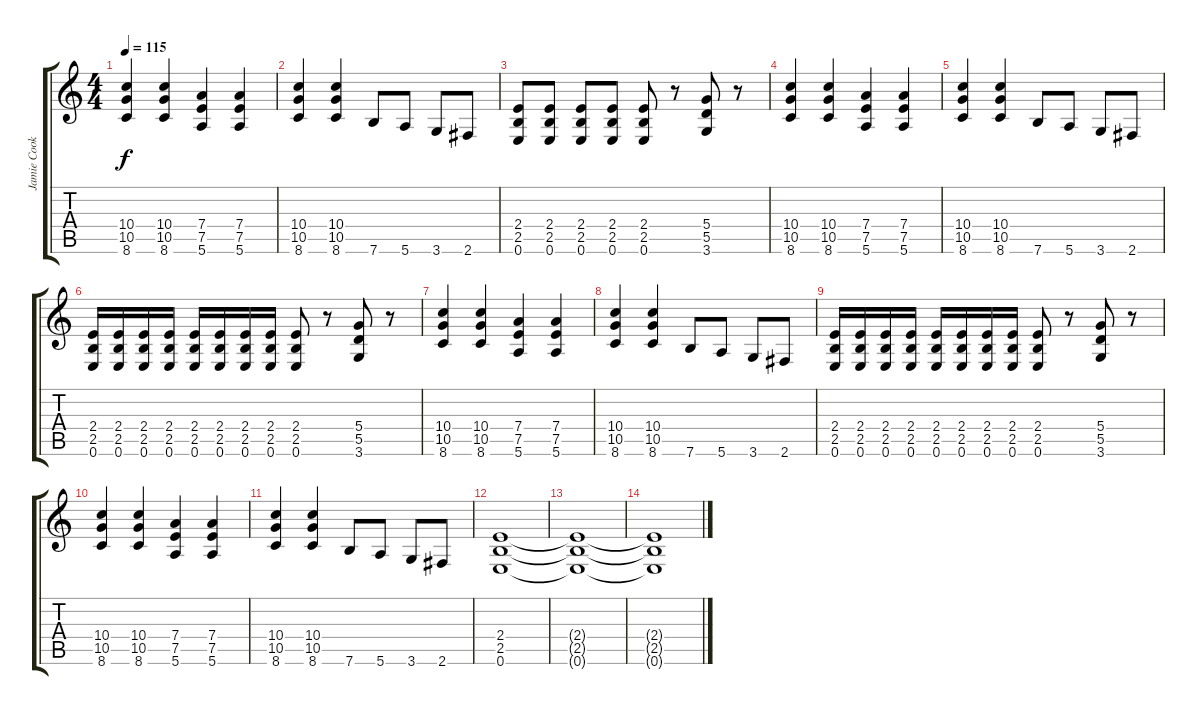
\track ("Jamie Cook (Backup Guitar)" "Jamie Cook") {instrument distortionguitar}
\staff {score tabs}
\tuning (E4 B3 G3 D3 A2 E2) {hide}
\ts (4 4)
\tempo 115
\clef g2
\ks c
(10.4 10.5 8.6).4{dy f} (10.4 10.5 8.6).4 (7.4 7.5 5.6).4 (7.4 7.5 5.6).4 |
(10.4 10.5 8.6).4 (10.4 10.5 8.6).4 7.6.8 5.6.8 3.6.8 2.6.8 |
(2.4 2.5 0.6).8 (2.4 2.5 0.6).8 (2.4 2.5 0.6).8 (2.4 2.5 0.6).8 (2.4 2.5 0.6).8 r.8 (5.4 5.5 3.6).8 r.8 |
(10.4 10.5 8.6).4 (10.4 10.5 8.6).4 (7.4 7.5 5.6).4 (7.4 7.5 5.6).4 |
(10.4 10.5 8.6).4 (10.4 10.5 8.6).4 7.6.8 5.6.8 3.6.8 2.6.8 |
(2.4 2.5 0.6).16{instrument distortionguitar} (2.4 2.5 0.6).16 (2.4 2.5 0.6).16 (2.4 2.5 0.6).16 (2.4 2.5 0.6).16 (2.4 2.5 0.6).16 (2.4 2.5 0.6).16 (2.4 2.5 0.6).16 (2.4 2.5 0.6).8 r.8 (5.4 5.5 3.6).8 r.8 |
(10.4 10.5 8.6).4 (10.4 10.5 8.6).4 (7.4 7.5 5.6).4 (7.4 7.5 5.6).4 |
(10.4 10.5 8.6).4 (10.4 10.5 8.6).4 7.6.8 5.6.8 3.6.8 2.6.8 |
(2.4 2.5 0.6).16{instrument distortionguitar} (2.4 2.5 0.6).16 (2.4 2.5 0.6).16 (2.4 2.5 0.6).16 (2.4 2.5 0.6).16 (2.4 2.5 0.6).16 (2.4 2.5 0.6).16 (2.4 2.5 0.6).16 (2.4 2.5 0.6).8 r.8 (5.4 5.5 3.6).8 r.8 |
(10.4 10.5 8.6).4 (10.4 10.5 8.6).4 (7.4 7.5 5.6).4 (7.4 7.5 5.6).4 |
(10.4 10.5 8.6).4 (10.4 10.5 8.6).4 7.6.8 5.6.8 3.6.8 2.6.8 |
(2.4 2.5 0.6).1 |
(2.4{t} 2.5{t} 0.6{t}).1 |
(2.4{t} 2.5{t} 0.6{t}).1
